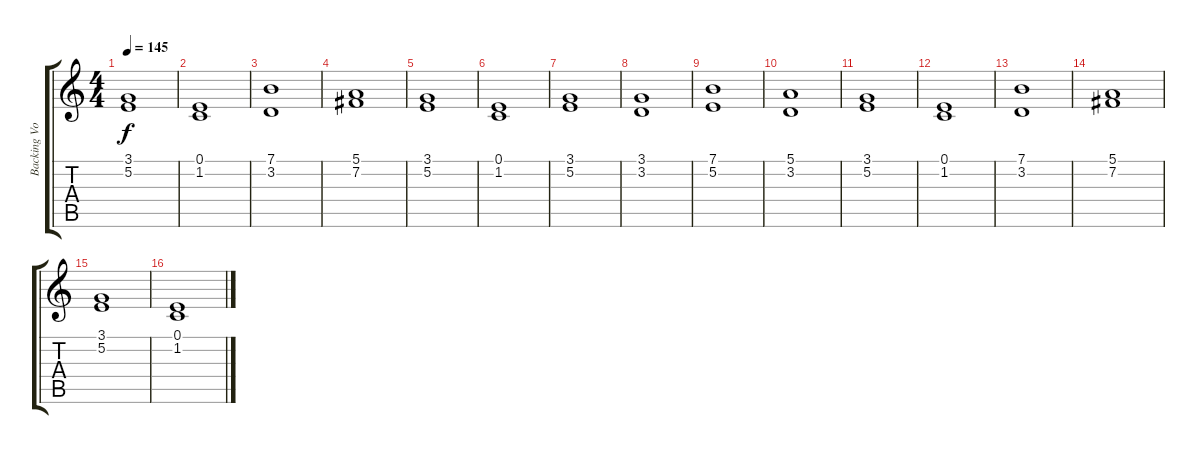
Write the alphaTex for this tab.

\track ("Backing Vocals" "Backing Vo") {instrument choiraahs}
\staff {score tabs}
\tuning (E4 B3 G3 D3 A2 E2) {hide}
\ts (4 4)
\tempo 145
\clef g2
\ks c
(3.1 5.2).1{dy f} |
(0.1 1.2).1 |
(7.1 3.2).1 |
(5.1 7.2).1 |
(3.1 5.2).1 |
(0.1 1.2).1 |
(3.1 5.2).1 |
(3.1 3.2).1 |
(7.1 5.2).1 |
(5.1 3.2).1 |
(3.1 5.2).1 |
(0.1 1.2).1 |
(7.1 3.2).1 |
(5.1 7.2).1 |
(3.1 5.2).1 |
(0.1 1.2).1
